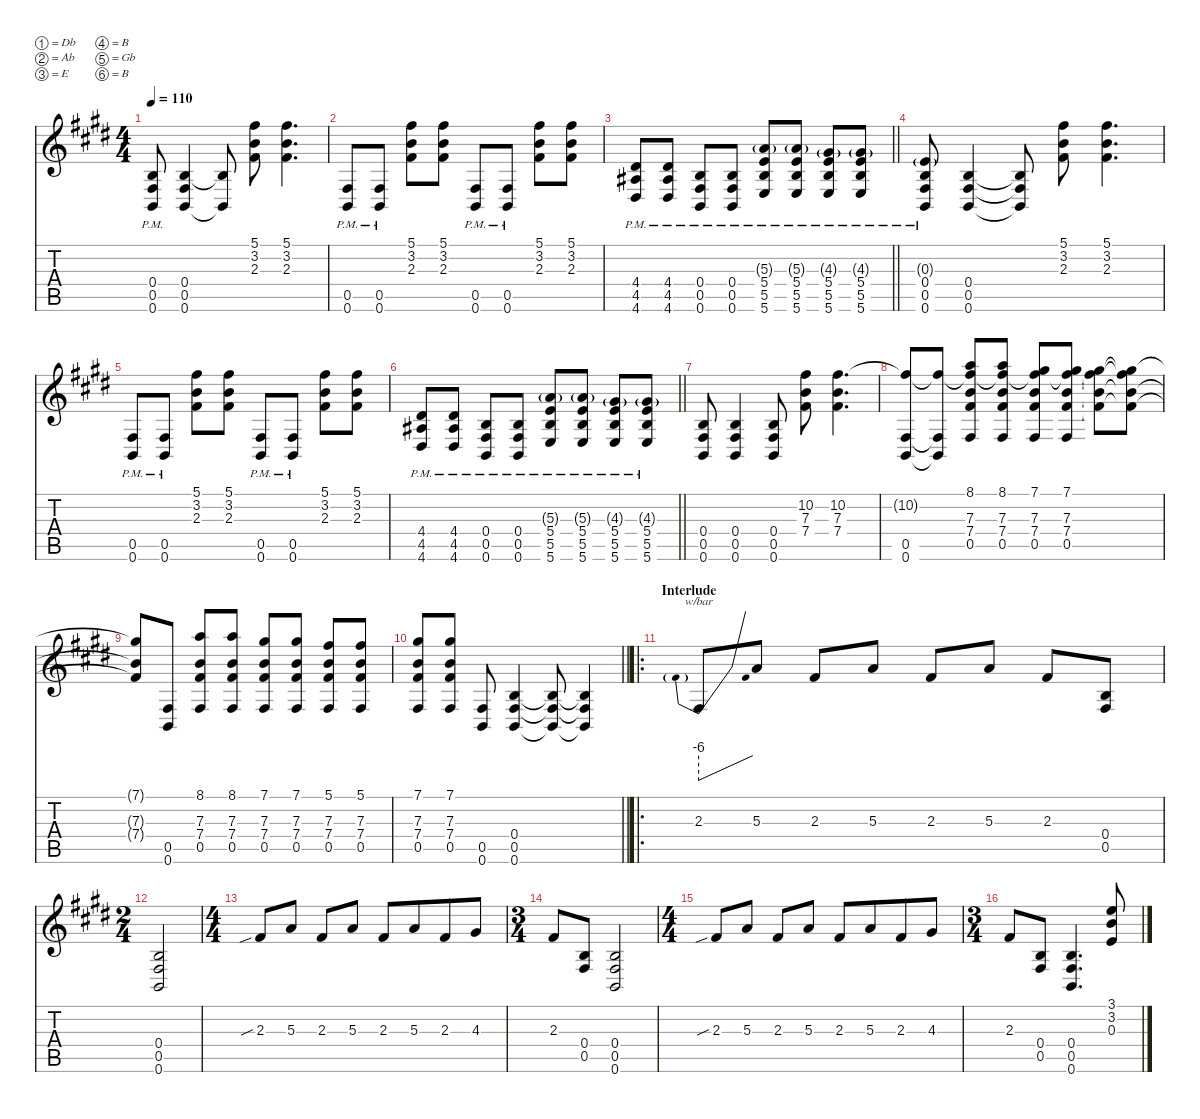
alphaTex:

\defaultSystemsLayout 4
\hideDynamics
\bracketExtendMode nobrackets
\singleTrackTrackNamePolicy hidden
\multiTrackTrackNamePolicy hidden
\firstSystemTrackNameMode fullname
\firstSystemTrackNameOrientation horizontal
\otherSystemsTrackNameOrientation horizontal
\track ("Michael Gallagher" "dist.guit.") {instrument distortionguitar}
\staff {score tabs}
\tuning (Db4 Ab3 E3 B2 Gb2 B1)
\ts (4 4)
\tempo 110
\clef g2
\ks c#minor
(0.4{pm acc forcenatural} 0.5{pm acc #} 0.6{pm acc forcenatural}).8{dy f beam Up} (0.4{acc forcenatural} 0.5{acc #} 0.6{acc forcenatural}).4{beam Up} (0.4{t acc forcenatural} 0.6{t acc forcenatural}).8{beam Up} (5.1{acc #} 3.2{acc forcenatural} 2.3{acc #}).8{beam Down} (5.1{acc #} 3.2{acc forcenatural} 2.3{acc #}).4{d beam Down} |
(0.5{pm acc #} 0.6{pm acc forcenatural}).8{beam Up} (0.5{pm acc #} 0.6{pm acc forcenatural}).8{beam Up} (5.1{acc #} 3.2{acc forcenatural} 2.3{acc #}).8{beam Down} (5.1{acc #} 3.2{acc forcenatural} 2.3{acc #}).8{beam Down} (0.5{pm acc #} 0.6{pm acc forcenatural}).8{beam Up} (0.5{pm acc #} 0.6{pm acc forcenatural}).8{beam Up} (5.1{acc #} 3.2{acc forcenatural} 2.3{acc #}).8{beam Down} (5.1{acc #} 3.2{acc forcenatural} 2.3{acc #}).8{beam Down} |
\barLineRight lightlight
(4.4{pm acc #} 4.5{pm acc #} 4.6{pm acc #}).8{beam Up} (4.4{pm acc #} 4.5{pm acc #} 4.6{pm acc #}).8{beam Up} (0.4{pm acc forcenatural} 0.5{pm acc #} 0.6{pm acc forcenatural}).8{beam Up} (0.4{pm acc forcenatural} 0.5{pm acc #} 0.6{pm acc forcenatural}).8{beam Up} (5.3{g pm acc forcenatural} 5.4{pm acc forcenatural} 5.5{pm acc forcenatural} 5.6{pm acc forcenatural}).8{beam Up} (5.3{g pm acc forcenatural} 5.4{pm acc forcenatural} 5.5{pm acc forcenatural} 5.6{pm acc forcenatural}).8{beam Up} (4.3{g pm acc #} 5.4{pm acc forcenatural} 5.5{pm acc forcenatural} 5.6{pm acc forcenatural}).8{beam Up} (4.3{g pm acc #} 5.4{pm acc forcenatural} 5.5{pm acc forcenatural} 5.6{pm acc forcenatural}).8{beam Up} |
(0.3{g acc forcenatural} 0.4{pm acc forcenatural} 0.5{pm acc #} 0.6{pm acc forcenatural}).8{beam Up} (0.4{acc forcenatural} 0.5{acc #} 0.6{acc forcenatural}).4{beam Up} (0.4{t acc forcenatural} 0.5{t acc #} 0.6{t acc forcenatural}).8{beam Up} (5.1{acc #} 3.2{acc forcenatural} 2.3{acc #}).8{beam Down} (5.1{acc #} 3.2{acc forcenatural} 2.3{acc #}).4{d beam Down} |
(0.5{pm acc #} 0.6{pm acc forcenatural}).8{beam Up} (0.5{pm acc #} 0.6{pm acc forcenatural}).8{beam Up} (5.1{acc #} 3.2{acc forcenatural} 2.3{acc #}).8{beam Down} (5.1{acc #} 3.2{acc forcenatural} 2.3{acc #}).8{beam Down} (0.5{pm acc #} 0.6{pm acc forcenatural}).8{beam Up} (0.5{pm acc #} 0.6{pm acc forcenatural}).8{beam Up} (5.1{acc #} 3.2{acc forcenatural} 2.3{acc #}).8{beam Down} (5.1{acc #} 3.2{acc forcenatural} 2.3{acc #}).8{beam Down} |
\barLineRight lightlight
(4.4{pm acc #} 4.5{pm acc #} 4.6{pm acc #}).8{beam Up} (4.4{pm acc #} 4.5{pm acc #} 4.6{pm acc #}).8{beam Up} (0.4{pm acc forcenatural} 0.5{pm acc #} 0.6{pm acc forcenatural}).8{beam Up} (0.4{pm acc forcenatural} 0.5{pm acc #} 0.6{pm acc forcenatural}).8{beam Up} (5.3{g pm acc forcenatural} 5.4{pm acc forcenatural} 5.5{pm acc forcenatural} 5.6{pm acc forcenatural}).8{beam Up} (5.3{g pm acc forcenatural} 5.4{pm acc forcenatural} 5.5{pm acc forcenatural} 5.6{pm acc forcenatural}).8{beam Up} (4.3{g pm acc #} 5.4{pm acc forcenatural} 5.5{pm acc forcenatural} 5.6{pm acc forcenatural}).8{beam Up} (4.3{g pm acc #} 5.4{pm acc forcenatural} 5.5{pm acc forcenatural} 5.6{pm acc forcenatural}).8{beam Up} |
(0.4{acc forcenatural} 0.5{acc #} 0.6{acc forcenatural}).8{beam Up} (0.4{acc forcenatural} 0.5{acc #} 0.6{acc forcenatural}).4{beam Up} (0.4{acc forcenatural} 0.5{acc #} 0.6{acc forcenatural}).8{beam Up} (10.2{acc #} 7.3{acc forcenatural} 7.4{acc #}).8{beam Down} (10.2{acc #} 7.3{acc forcenatural} 7.4{acc #}).4{d beam Down} |
(0.5{acc #} 0.6{acc forcenatural} 10.2{t acc #}).8{beam Up} (0.5{t acc #} 0.6{t acc forcenatural} 10.2{t acc #}).8{beam Up} (8.1{acc forcenatural} 7.3{acc forcenatural} 7.4{acc #} 0.5{acc #} 10.2{t acc #}).8{beam Up} (8.1{acc forcenatural} 7.3{acc forcenatural} 7.4{acc #} 0.5{acc #} 10.2{t acc #}).8{beam Up} (7.1{acc #} 7.3{acc forcenatural} 7.4{acc #} 0.5{acc #} 10.2{t acc #}).8{beam Up} (7.1{acc #} 7.3{acc forcenatural} 7.4{acc #} 0.5{acc #} 10.2{t acc #}).8{beam Up} (7.1{t acc #} 10.2{t acc #} 7.3{t acc forcenatural} 7.4{t acc #}).8{beam Down} (7.1{t acc #} 10.2{t acc #} 7.3{t acc forcenatural} 7.4{t acc #}).8{beam Down} |
(7.1{t acc #} 7.3{t acc forcenatural} 7.4{t acc #}).8{beam Up} (0.5{acc #} 0.6{acc forcenatural}).8{beam Up} (8.1{acc forcenatural} 7.3{acc forcenatural} 7.4{acc #} 0.5{acc #}).8{beam Up} (8.1{acc forcenatural} 7.3{acc forcenatural} 7.4{acc #} 0.5{acc #}).8{beam Up} (7.1{acc #} 7.3{acc forcenatural} 7.4{acc #} 0.5{acc #}).8{beam Up} (7.1{acc #} 7.3{acc forcenatural} 7.4{acc #} 0.5{acc #}).8{beam Up} (5.1{acc #} 7.3{acc forcenatural} 7.4{acc #} 0.5{acc #}).8{beam Up} (5.1{acc #} 7.3{acc forcenatural} 7.4{acc #} 0.5{acc #}).8{beam Up} |
\barLineRight lightlight
(7.1{acc #} 7.3{acc forcenatural} 7.4{acc #} 0.5{acc #}).8{beam Up} (7.1{acc #} 7.3{acc forcenatural} 7.4{acc #} 0.5{acc #}).8{beam Up} (0.5{acc #} 0.6{acc forcenatural}).8{beam Up} (0.4{acc forcenatural} 0.5{acc #} 0.6{acc forcenatural}).4{beam Up} (0.4{t acc forcenatural} 0.5{t acc #} 0.6{t acc forcenatural}).8{beam Up} (0.4{t acc forcenatural} 0.5{t acc #} 0.6{t acc forcenatural}).4{beam Up} |
\ro
\section ("" "Interlude")
2.3{acc #}.8{tbe (predivedive default 0 -24 60 0) beam Up} 5.3{acc forcenatural}.8{beam Up} 2.3{acc #}.8{beam Up} 5.3{acc forcenatural}.8{beam Up} 2.3{acc #}.8{beam Up} 5.3{acc forcenatural}.8{beam Up} 2.3{acc #}.8{beam Up} (0.4{acc forcenatural} 0.5{acc #}).8{beam Up} |
\ts (2 4)
\beaming (8 2 2)
(0.4{acc forcenatural} 0.5{acc #} 0.6{acc forcenatural}).2{beam Up} |
\ts (4 4)
\beaming (8 2 2 4)
2.3{sib acc #}.8{beam Up} 5.3{acc forcenatural}.8{beam Up} 2.3{acc #}.8{beam Up} 5.3{acc forcenatural}.8{beam Up} 2.3{acc #}.8{beam Up} 5.3{acc forcenatural}.8{beam Up} 2.3{acc #}.8{beam Up} 4.3{acc #}.8{beam Up} |
\ts (3 4)
\beaming (8 2 2 2)
2.3{acc #}.8{beam Up} (0.4{acc forcenatural} 0.5{acc #}).8{beam Up} (0.4{acc forcenatural} 0.5{acc #} 0.6{acc forcenatural}).2{beam Up} |
\ts (4 4)
\beaming (8 2 2 4)
2.3{sib acc #}.8{beam Up} 5.3{acc forcenatural}.8{beam Up} 2.3{acc #}.8{beam Up} 5.3{acc forcenatural}.8{beam Up} 2.3{acc #}.8{beam Up} 5.3{acc forcenatural}.8{beam Up} 2.3{acc #}.8{beam Up} 4.3{acc #}.8{beam Up} |
\ts (3 4)
\beaming (8 2 2 2)
2.3{acc #}.8{beam Up} (0.4{acc forcenatural} 0.5{acc #}).8{beam Up} (0.4{acc forcenatural} 0.5{acc #} 0.6{acc forcenatural}).4{d beam Up} (3.1{acc forcenatural} 3.2{acc forcenatural} 0.3{acc forcenatural}).8{beam Up}
